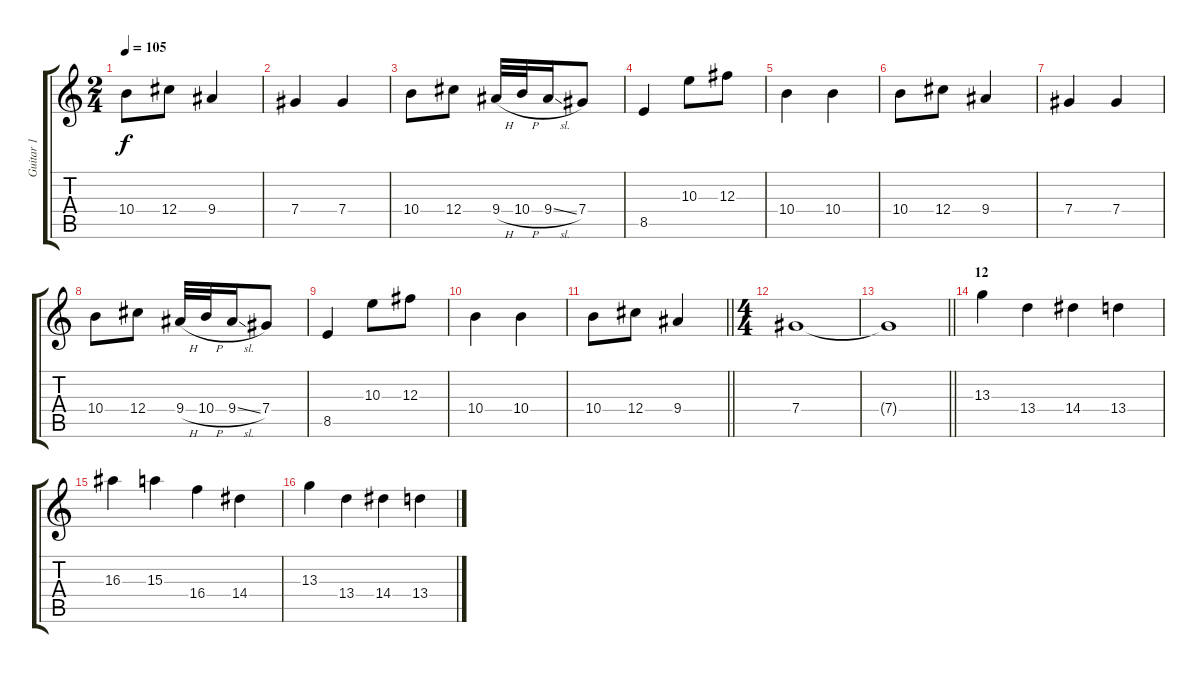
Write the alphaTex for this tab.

\track ("Guitar 1" "Guitar 1") {instrument distortionguitar}
\staff {score tabs}
\tuning (Eb4 Bb3 Gb3 Db3 Ab2 Eb2) {hide}
\ts (2 4)
\tempo 105
\clef g2
\ks c
10.4.8{dy f} 12.4.8 9.4.4 |
7.4.4 7.4.4 |
10.4.8 12.4.8 9.4{h}.32 10.4{h}.32 9.4{sl}.16 7.4.8 |
8.5.4 10.3.8 12.3.8 |
10.4.4 10.4.4 |
10.4.8 12.4.8 9.4.4 |
7.4.4 7.4.4 |
10.4.8 12.4.8 9.4{h}.32 10.4{h}.32 9.4{sl}.16 7.4.8 |
8.5.4 10.3.8 12.3.8 |
10.4.4 10.4.4 |
\barLineRight lightlight
10.4.8 12.4.8 9.4.4 |
\ts (4 4)
\section ("" "")
7.4.1 |
\barLineRight lightlight
7.4{t}.1 |
\section ("" "12")
13.3.4 13.4.4 14.4.4 13.4.4 |
16.3.4 15.3.4 16.4.4 14.4.4 |
13.3.4 13.4.4 14.4.4 13.4.4
